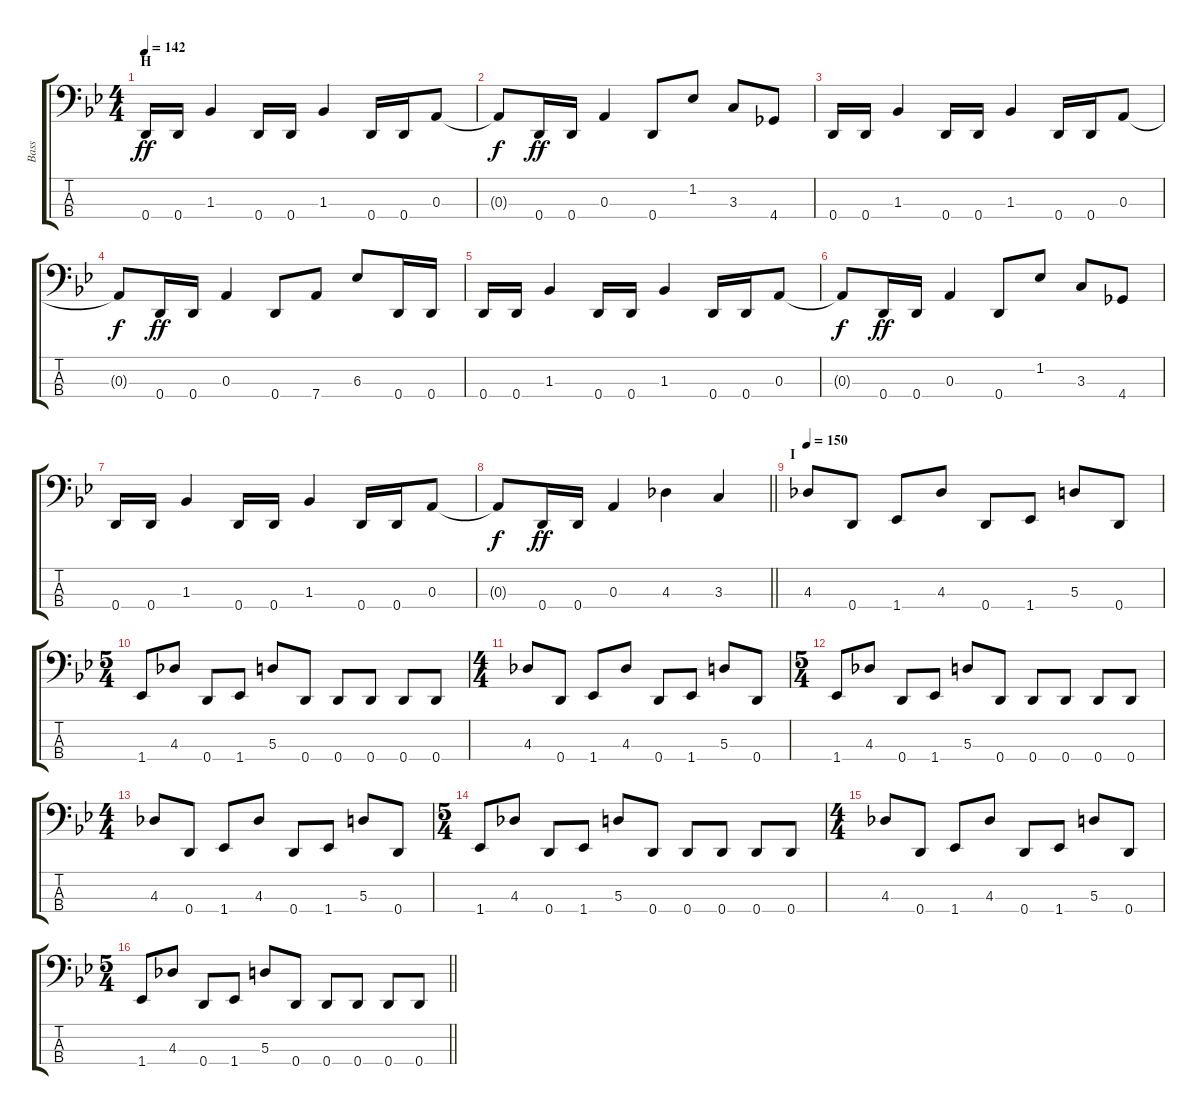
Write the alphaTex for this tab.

\track ("Bass" "Bass") {instrument electricbasspick}
\staff {score tabs}
\tuning (G2 D2 A1 D1) {hide}
\ts (4 4)
\section ("" "H")
\tempo 142
\clef f4
\ks gminor
0.4.16{dy ff} 0.4.16 1.3.4 0.4.16 0.4.16 1.3.4 0.4.16 0.4.16 0.3.8 |
0.3{t}.8{dy f} 0.4.16{dy ff} 0.4.16 0.3.4 0.4.8 1.2.8 3.3.8 4.4.8 |
0.4.16 0.4.16 1.3.4 0.4.16 0.4.16 1.3.4 0.4.16 0.4.16 0.3.8 |
0.3{t}.8{dy f} 0.4.16{dy ff} 0.4.16 0.3.4 0.4.8 7.4.8 6.3.8 0.4.16 0.4.16 |
0.4.16 0.4.16 1.3.4 0.4.16 0.4.16 1.3.4 0.4.16 0.4.16 0.3.8 |
0.3{t}.8{dy f} 0.4.16{dy ff} 0.4.16 0.3.4 0.4.8 1.2.8 3.3.8 4.4.8 |
0.4.16 0.4.16 1.3.4 0.4.16 0.4.16 1.3.4 0.4.16 0.4.16 0.3.8 |
\barLineRight lightlight
0.3{t}.8{dy f} 0.4.16{dy ff} 0.4.16 0.3.4 4.3.4 3.3.4 |
\section ("" "I")
\tempo 150
4.3.8 0.4.8 1.4.8 4.3.8 0.4.8 1.4.8 5.3.8 0.4.8 |
\ts (5 4)
1.4.8 4.3.8 0.4.8 1.4.8 5.3.8 0.4.8 0.4.8 0.4.8 0.4.8 0.4.8 |
\ts (4 4)
4.3.8 0.4.8 1.4.8 4.3.8 0.4.8 1.4.8 5.3.8 0.4.8 |
\ts (5 4)
1.4.8 4.3.8 0.4.8 1.4.8 5.3.8 0.4.8 0.4.8 0.4.8 0.4.8 0.4.8 |
\ts (4 4)
4.3.8 0.4.8 1.4.8 4.3.8 0.4.8 1.4.8 5.3.8 0.4.8 |
\ts (5 4)
1.4.8 4.3.8 0.4.8 1.4.8 5.3.8 0.4.8 0.4.8 0.4.8 0.4.8 0.4.8 |
\ts (4 4)
4.3.8 0.4.8 1.4.8 4.3.8 0.4.8 1.4.8 5.3.8 0.4.8 |
\ts (5 4)
\barLineRight lightlight
1.4.8 4.3.8 0.4.8 1.4.8 5.3.8 0.4.8 0.4.8 0.4.8 0.4.8 0.4.8
